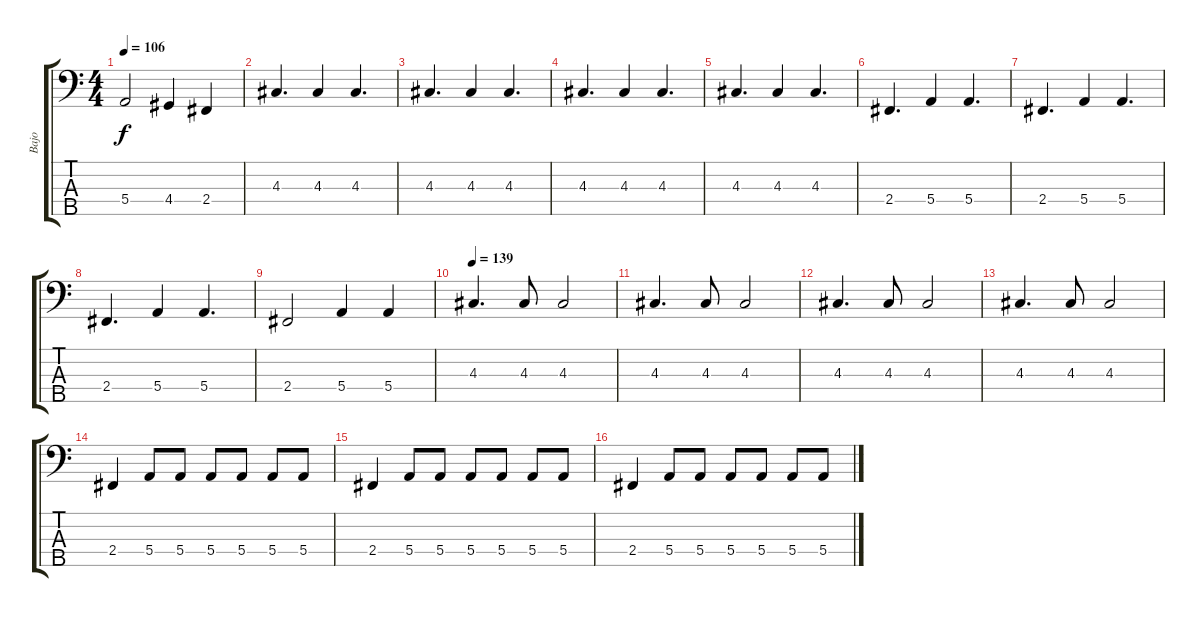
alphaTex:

\track ("Bajo" "Bajo") {solo instrument electricbasspick}
\staff {score tabs}
\tuning (G2 D2 A1 E1 B0) {hide}
\ts (4 4)
\tempo 106
\clef f4
\ks c
5.4.2{dy f} 4.4.4 2.4.4 |
4.3.4{d} 4.3.4 4.3.4{d} |
4.3.4{d} 4.3.4 4.3.4{d} |
4.3.4{d} 4.3.4 4.3.4{d} |
4.3.4{d} 4.3.4 4.3.4{d} |
2.4.4{d} 5.4.4 5.4.4{d} |
2.4.4{d} 5.4.4 5.4.4{d} |
2.4.4{d} 5.4.4 5.4.4{d} |
2.4.2 5.4.4 5.4.4 |
\tempo 139
4.3.4{d} 4.3.8 4.3.2 |
4.3.4{d} 4.3.8 4.3.2 |
4.3.4{d} 4.3.8 4.3.2 |
4.3.4{d} 4.3.8 4.3.2 |
2.4.4 5.4.8 5.4.8 5.4.8 5.4.8 5.4.8 5.4.8 |
2.4.4 5.4.8 5.4.8 5.4.8 5.4.8 5.4.8 5.4.8 |
2.4.4 5.4.8 5.4.8 5.4.8 5.4.8 5.4.8 5.4.8
